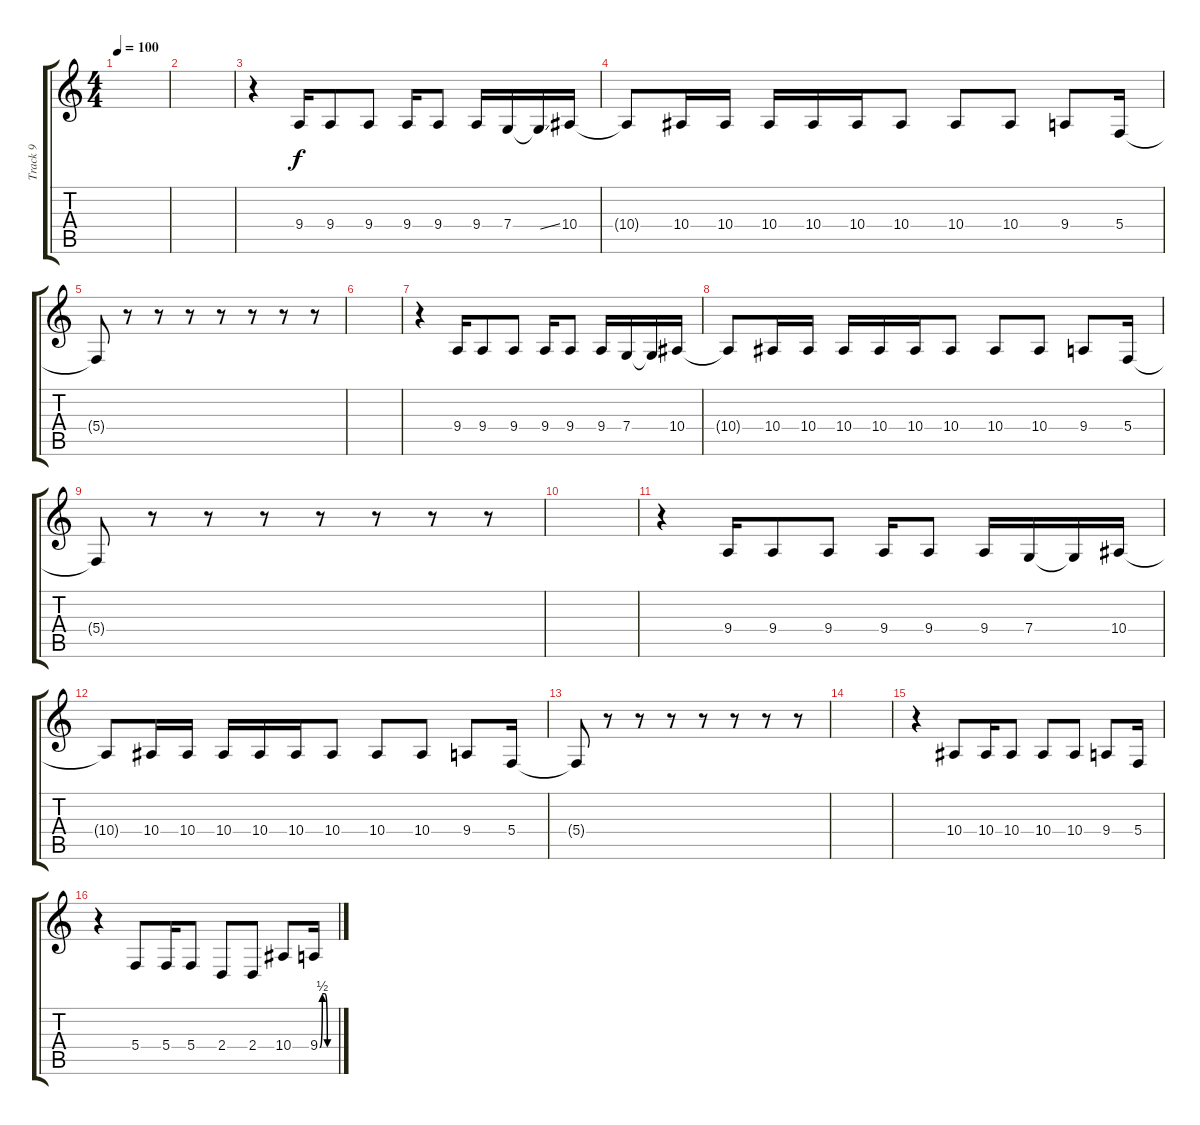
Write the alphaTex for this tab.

\track ("Track 9" "Track 9") {instrument lead2sawtooth}
\staff {score tabs}
\tuning (D4 A3 F3 C3 G2 C2) {hide}
\ts (4 4)
\tempo 100
\clef g2
\ks c
|
|
r.4 9.4.16 9.4.8 9.4.8 9.4.16 9.4.8 9.4.16 7.4.16 7.4{ss t}.16 10.4.16 |
10.4{t}.8 10.4.16 10.4.16 10.4.16 10.4.16 10.4.16 10.4.8 10.4.8 10.4.8 9.4.8 5.4.16 |
5.4{t}.8 r.8 r.8 r.8 r.8 r.8 r.8 r.8 |
|
r.4 9.4.16 9.4.8 9.4.8 9.4.16 9.4.8 9.4.16 7.4.16 7.4{t}.16 10.4.16 |
10.4{t}.8 10.4.16 10.4.16 10.4.16 10.4.16 10.4.16 10.4.8 10.4.8 10.4.8 9.4.8 5.4.16 |
5.4{t}.8 r.8 r.8 r.8 r.8 r.8 r.8 r.8 |
|
r.4 9.4.16 9.4.8 9.4.8 9.4.16 9.4.8 9.4.16 7.4.16 7.4{t}.16 10.4.16 |
10.4{t}.8 10.4.16 10.4.16 10.4.16 10.4.16 10.4.16 10.4.8 10.4.8 10.4.8 9.4.8 5.4.16 |
5.4{t}.8 r.8 r.8 r.8 r.8 r.8 r.8 r.8 |
|
r.4 10.4.8 10.4.16 10.4.8 10.4.8 10.4.8 9.4.8 5.4.16 |
r.4 5.4.8 5.4.16 5.4.8 2.4.8 2.4.8 10.4.8 9.4{be (custom 0 0 10 2 20 2 30 0 60 0)}.16
